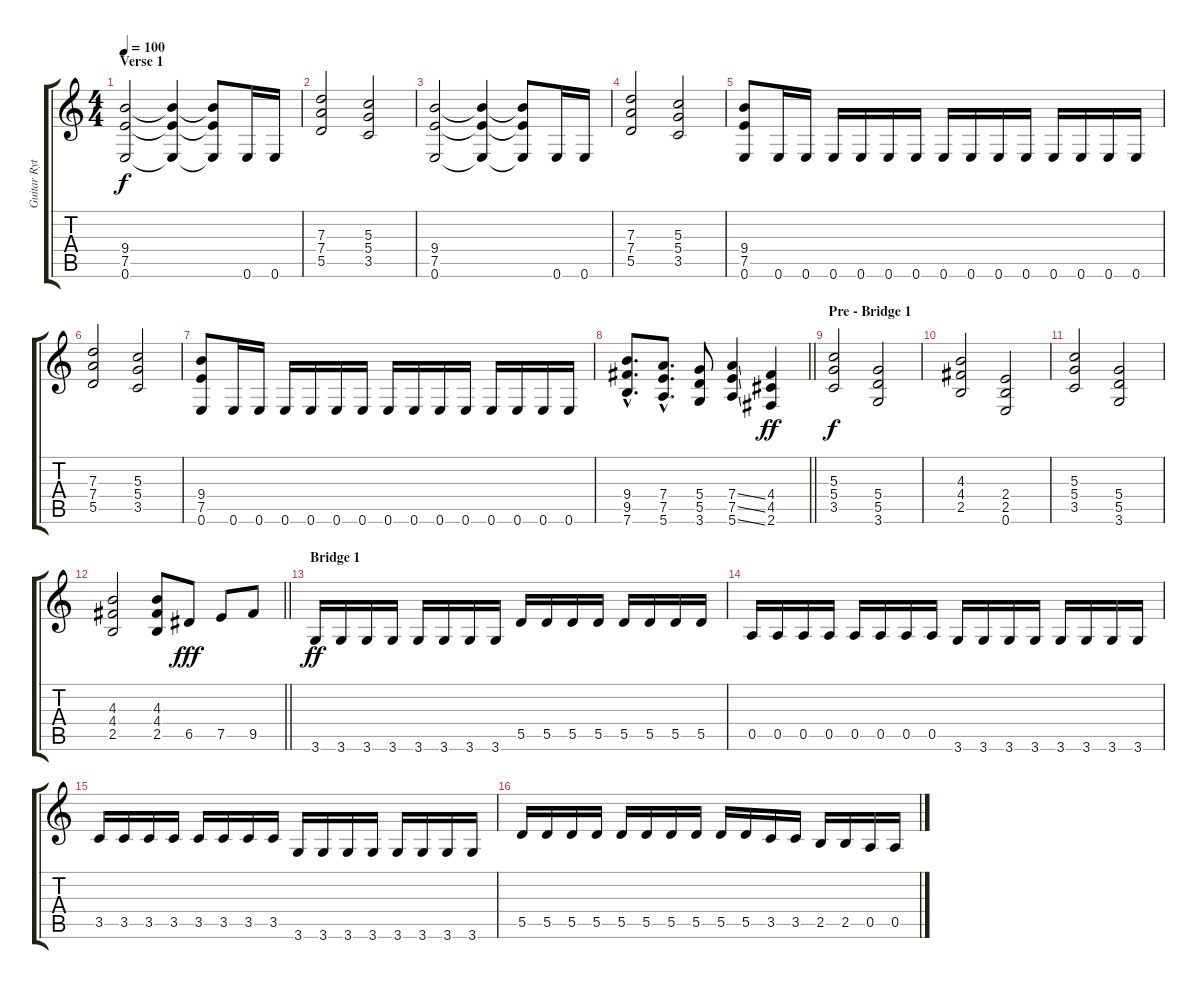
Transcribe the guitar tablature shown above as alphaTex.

\track ("Guitar Rythm (Distortion) 2" "Guitar Ryt") {instrument overdrivenguitar}
\staff {score tabs}
\tuning (E4 B3 G3 D3 A2 E2) {hide}
\ts (4 4)
\section ("" "Verse 1")
\tempo 100
\clef g2
\ks c
(9.4 7.5 0.6).2{dy f volume 11} (9.4{t} 7.5{t} 0.6{t}).4 (9.4{t} 7.5{t} 0.6{t}).8 0.6.16 0.6.16 |
(7.3 7.4 5.5).2 (5.3 5.4 3.5).2 |
(9.4 7.5 0.6).2 (9.4{t} 7.5{t} 0.6{t}).4 (9.4{t} 7.5{t} 0.6{t}).8 0.6.16 0.6.16 |
(7.3 7.4 5.5).2 (5.3 5.4 3.5).2 |
(9.4 7.5 0.6).8 0.6.16 0.6.16 0.6.16 0.6.16 0.6.16 0.6.16 0.6.16 0.6.16 0.6.16 0.6.16 0.6.16 0.6.16 0.6.16 0.6.16 |
(7.3 7.4 5.5).2 (5.3 5.4 3.5).2 |
(9.4 7.5 0.6).8 0.6.16 0.6.16 0.6.16 0.6.16 0.6.16 0.6.16 0.6.16 0.6.16 0.6.16 0.6.16 0.6.16 0.6.16 0.6.16 0.6.16 |
\barLineRight lightlight
(9.4{hac} 9.5{hac} 7.6{hac}).8{d} (7.4{hac} 7.5{hac} 5.6{hac}).8{d} (5.4 5.5 3.6).8 (7.4{ss} 7.5{ss} 5.6{ss}).4 (4.4 4.5 2.6).4{dy ff} |
\section ("" "Pre - Bridge 1")
(5.3 5.4 3.5).2{dy f} (5.4 5.5 3.6).2 |
(4.3 4.4 2.5).2 (2.4 2.5 0.6).2 |
(5.3 5.4 3.5).2 (5.4 5.5 3.6).2 |
\barLineRight lightlight
(4.3 4.4 2.5).2 (4.3 4.4 2.5).8 6.5.8{dy fff} 7.5.8 9.5.8 |
\section ("" "Bridge 1")
3.6.16{dy ff volume 14} 3.6.16 3.6.16 3.6.16 3.6.16 3.6.16 3.6.16 3.6.16 5.5.16 5.5.16 5.5.16 5.5.16 5.5.16 5.5.16 5.5.16 5.5.16 |
0.5.16 0.5.16 0.5.16 0.5.16 0.5.16 0.5.16 0.5.16 0.5.16 3.6.16 3.6.16 3.6.16 3.6.16 3.6.16 3.6.16 3.6.16 3.6.16 |
3.5.16 3.5.16 3.5.16 3.5.16 3.5.16 3.5.16 3.5.16 3.5.16 3.6.16 3.6.16 3.6.16 3.6.16 3.6.16 3.6.16 3.6.16 3.6.16 |
5.5.16 5.5.16 5.5.16 5.5.16 5.5.16 5.5.16 5.5.16 5.5.16 5.5.16 5.5.16 3.5.16 3.5.16 2.5.16 2.5.16 0.5.16 0.5.16
